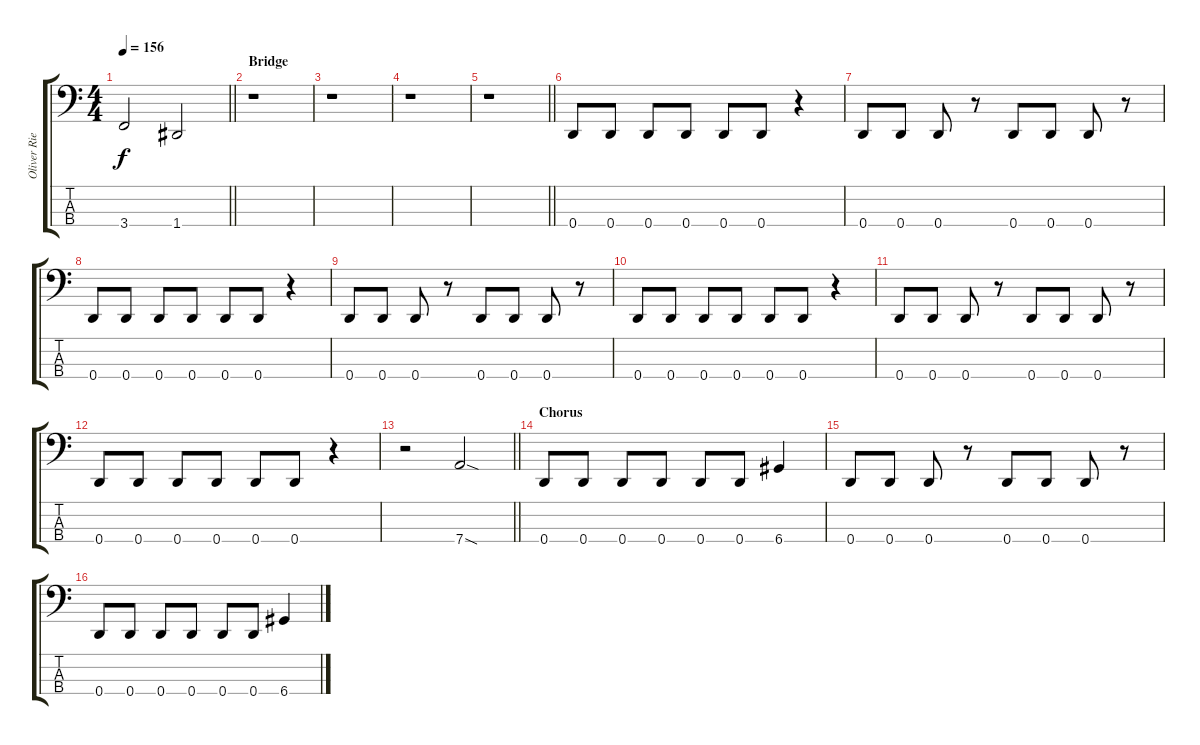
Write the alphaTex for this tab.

\track ("Oliver Riedel" "Oliver Rie") {instrument electricbassfinger}
\staff {score tabs}
\tuning (G2 D2 A1 D1) {hide}
\ts (4 4)
\tempo 156
\clef f4
\barLineRight lightlight
\ks c
3.4.2{dy f} 1.4.2 |
\section ("" "Bridge")
r.1 |
r.1 |
r.1 |
\barLineRight lightlight
r.1 |
0.4.8 0.4.8 0.4.8 0.4.8 0.4.8 0.4.8 r.4 |
0.4.8 0.4.8 0.4.8 r.8 0.4.8 0.4.8 0.4.8 r.8 |
0.4.8 0.4.8 0.4.8 0.4.8 0.4.8 0.4.8 r.4 |
0.4.8 0.4.8 0.4.8 r.8 0.4.8 0.4.8 0.4.8 r.8 |
0.4.8 0.4.8 0.4.8 0.4.8 0.4.8 0.4.8 r.4 |
0.4.8 0.4.8 0.4.8 r.8 0.4.8 0.4.8 0.4.8 r.8 |
0.4.8 0.4.8 0.4.8 0.4.8 0.4.8 0.4.8 r.4 |
\barLineRight lightlight
r.2 7.4{sod}.2 |
\section ("" "Chorus")
0.4.8 0.4.8 0.4.8 0.4.8 0.4.8 0.4.8 6.4.4 |
0.4.8 0.4.8 0.4.8 r.8 0.4.8 0.4.8 0.4.8 r.8 |
0.4.8 0.4.8 0.4.8 0.4.8 0.4.8 0.4.8 6.4.4
